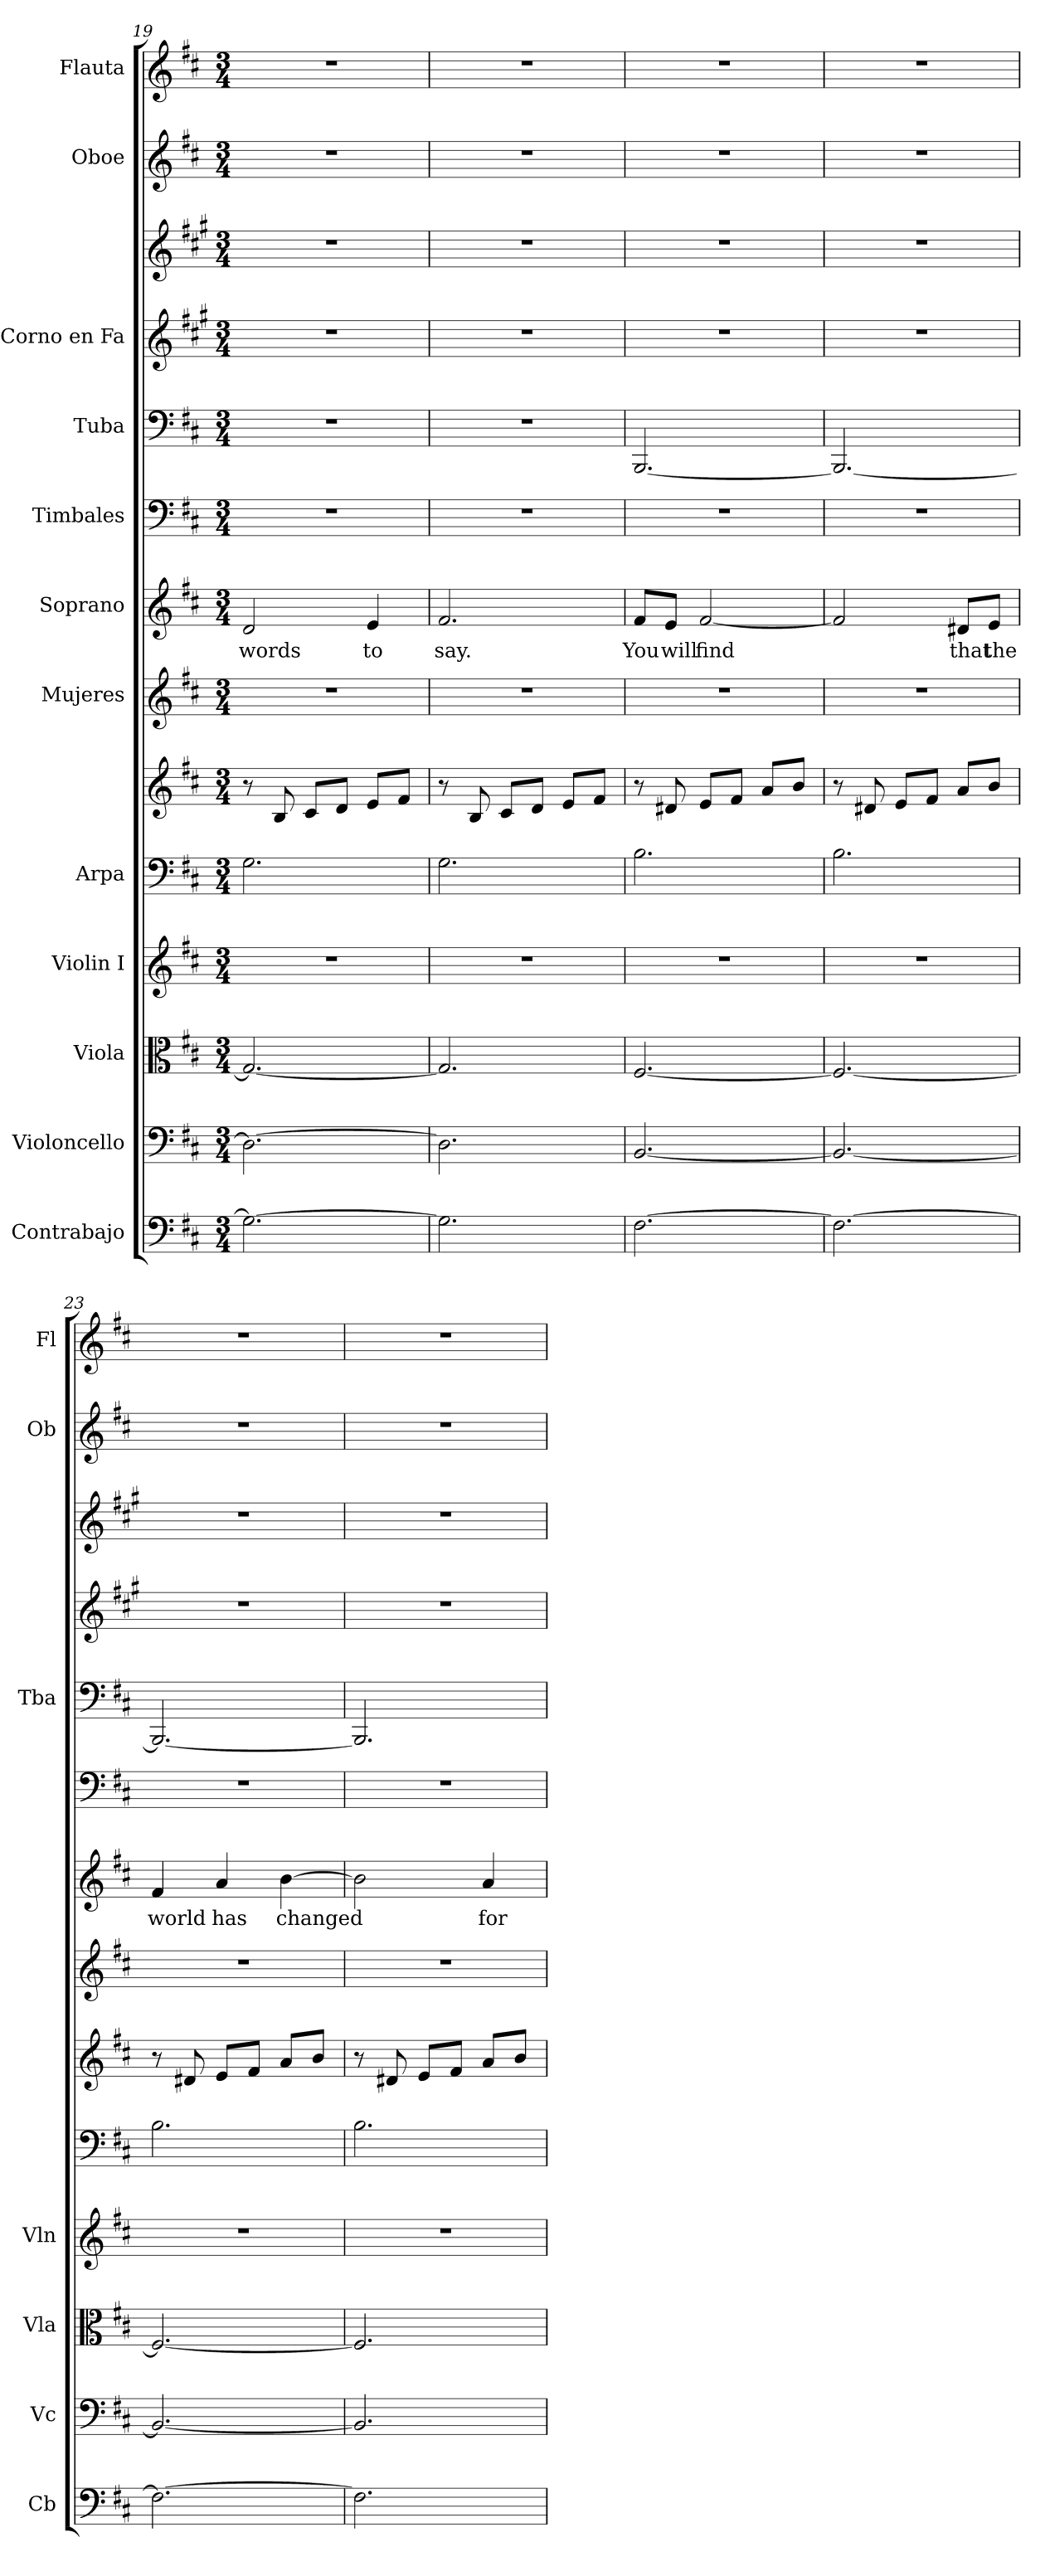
**kern	**kern	**kern	**kern	**kern	**kern	**kern	**kern	**text	**kern	**kern	**kern	**kern	**kern	**kern
*part12	*part11	*part10	*part9	*part8	*part8	*part7	*part6	*part6	*part5	*part4	*part3	*part3	*part2	*part1
*staff14	*staff13	*staff12	*staff11	*staff10	*staff9	*staff8	*staff7	*staff7	*staff6	*staff5	*staff4	*staff3	*staff2	*staff1
*I"Contrabajo	*I"Violoncello	*I"Viola	*I"Violin I	*I"Arpa	*	*I"Mujeres	*I"Soprano	*	*I"Timbales	*I"Tuba	*I"Corno en Fa	*	*I"Oboe	*I"Flauta
*I'Cb	*I'Vc	*I'Vla	*I'Vln	*	*	*	*	*	*	*I'Tba	*	*	*I'Ob	*I'Fl
!!LO:PB:g=z
*clefF4	*clefF4	*clefC3	*clefG2	*clefF4	*clefG2	*clefG2	*clefG2	*	*clefF4	*clefF4	*clefG2	*clefG2	*clefG2	*clefG2
*ITrd7c12	*	*	*	*	*	*	*	*	*	*	*ITrd4c7	*ITrd4c7	*	*
*k[f#c#]	*k[f#c#]	*k[f#c#]	*k[f#c#]	*k[f#c#]	*k[f#c#]	*k[f#c#]	*k[f#c#]	*	*k[f#c#]	*k[f#c#]	*k[f#c#]	*k[f#c#]	*k[f#c#]	*k[f#c#]
*M3/4	*M3/4	*M3/4	*M3/4	*M3/4	*M3/4	*M3/4	*M3/4	*	*M3/4	*M3/4	*M3/4	*M3/4	*M3/4	*M3/4
=19	=19	=19	=19	=19	=19	=19	=19	=19	=19	=19	=19	=19	=19	=19
!	!	!	!	!	!	!	!	!LO:LY:b	!	!	!	!	!	!
2.GG\_	2.D\_	2.G/_	2.r	2.G\	8r	2.r	2d/	words	2.r	2.r	2.r	2.r	2.r	2.r
.	.	.	.	.	8B/	.	.	.	.	.	.	.	.	.
.	.	.	.	.	8c#/L	.	.	.	.	.	.	.	.	.
.	.	.	.	.	8d/J	.	.	.	.	.	.	.	.	.
!	!	!	!	!	!	!	!	!LO:LY:b	!	!	!	!	!	!
.	.	.	.	.	8e/L	.	4e/	to	.	.	.	.	.	.
.	.	.	.	.	8f#/J	.	.	.	.	.	.	.	.	.
=20	=20	=20	=20	=20	=20	=20	=20	=20	=20	=20	=20	=20	=20	=20
!	!	!	!	!	!	!	!	!LO:LY:b	!	!	!	!	!	!
2.GG\]	2.D\]	2.G/]	2.r	2.G\	8r	2.r	2.f#/	say.	2.r	2.r	2.r	2.r	2.r	2.r
.	.	.	.	.	8B/	.	.	.	.	.	.	.	.	.
.	.	.	.	.	8c#/L	.	.	.	.	.	.	.	.	.
.	.	.	.	.	8d/J	.	.	.	.	.	.	.	.	.
.	.	.	.	.	8e/L	.	.	.	.	.	.	.	.	.
.	.	.	.	.	8f#/J	.	.	.	.	.	.	.	.	.
=21	=21	=21	=21	=21	=21	=21	=21	=21	=21	=21	=21	=21	=21	=21
!	!	!	!	!	!	!	!	!LO:LY:b	!	!	!	!	!	!
[2.FF#\	[2.BB/	[2.F#/	2.r	2.B\	8r	2.r	8f#/L	You	2.r	[2.BBB/	2.r	2.r	2.r	2.r
!	!	!	!	!	!	!	!	!LO:LY:b	!	!	!	!	!	!
.	.	.	.	.	8d#X/	.	8e/J	will	.	.	.	.	.	.
!	!	!	!	!	!	!	!	!LO:LY:b	!	!	!	!	!	!
.	.	.	.	.	8e/L	.	[2f#/	find	.	.	.	.	.	.
.	.	.	.	.	8f#/J	.	.	.	.	.	.	.	.	.
.	.	.	.	.	8a/L	.	.	.	.	.	.	.	.	.
.	.	.	.	.	8b/J	.	.	.	.	.	.	.	.	.
=22	=22	=22	=22	=22	=22	=22	=22	=22	=22	=22	=22	=22	=22	=22
2.FF#\_	2.BB/_	2.F#/_	2.r	2.B\	8r	2.r	2f#/]	.	2.r	2.BBB/_	2.r	2.r	2.r	2.r
.	.	.	.	.	8d#X/	.	.	.	.	.	.	.	.	.
.	.	.	.	.	8e/L	.	.	.	.	.	.	.	.	.
.	.	.	.	.	8f#/J	.	.	.	.	.	.	.	.	.
!	!	!	!	!	!	!	!	!LO:LY:b	!	!	!	!	!	!
.	.	.	.	.	8a/L	.	8d#X/L	that	.	.	.	.	.	.
!	!	!	!	!	!	!	!	!LO:LY:b	!	!	!	!	!	!
.	.	.	.	.	8b/J	.	8e/J	the	.	.	.	.	.	.
=23	=23	=23	=23	=23	=23	=23	=23	=23	=23	=23	=23	=23	=23	=23
!	!	!	!	!	!	!	!	!LO:LY:b	!	!	!	!	!	!
2.FF#\_	2.BB/_	2.F#/_	2.r	2.B\	8r	2.r	4f#/	world	2.r	2.BBB/_	2.r	2.r	2.r	2.r
.	.	.	.	.	8d#X/	.	.	.	.	.	.	.	.	.
!	!	!	!	!	!	!	!	!LO:LY:b	!	!	!	!	!	!
.	.	.	.	.	8e/L	.	4a/	has	.	.	.	.	.	.
.	.	.	.	.	8f#/J	.	.	.	.	.	.	.	.	.
!	!	!	!	!	!	!	!	!LO:LY:b	!	!	!	!	!	!
.	.	.	.	.	8a/L	.	[4b\	changed	.	.	.	.	.	.
.	.	.	.	.	8b/J	.	.	.	.	.	.	.	.	.
!!LO:PB:g=z
=24	=24	=24	=24	=24	=24	=24	=24	=24	=24	=24	=24	=24	=24	=24
2.FF#\]	2.BB/]	2.F#/]	2.r	2.B\	8r	2.r	2b\]	.	2.r	2.BBB/]	2.r	2.r	2.r	2.r
.	.	.	.	.	8d#X/	.	.	.	.	.	.	.	.	.
.	.	.	.	.	8e/L	.	.	.	.	.	.	.	.	.
.	.	.	.	.	8f#/J	.	.	.	.	.	.	.	.	.
!	!	!	!	!	!	!	!	!LO:LY:b	!	!	!	!	!	!
.	.	.	.	.	8a/L	.	4a/	for-	.	.	.	.	.	.
.	.	.	.	.	8b/J	.	.	.	.	.	.	.	.	.
=	=	=	=	=	=	=	=	=	=	=	=	=	=	=
*-	*-	*-	*-	*-	*-	*-	*-	*-	*-	*-	*-	*-	*-	*-
